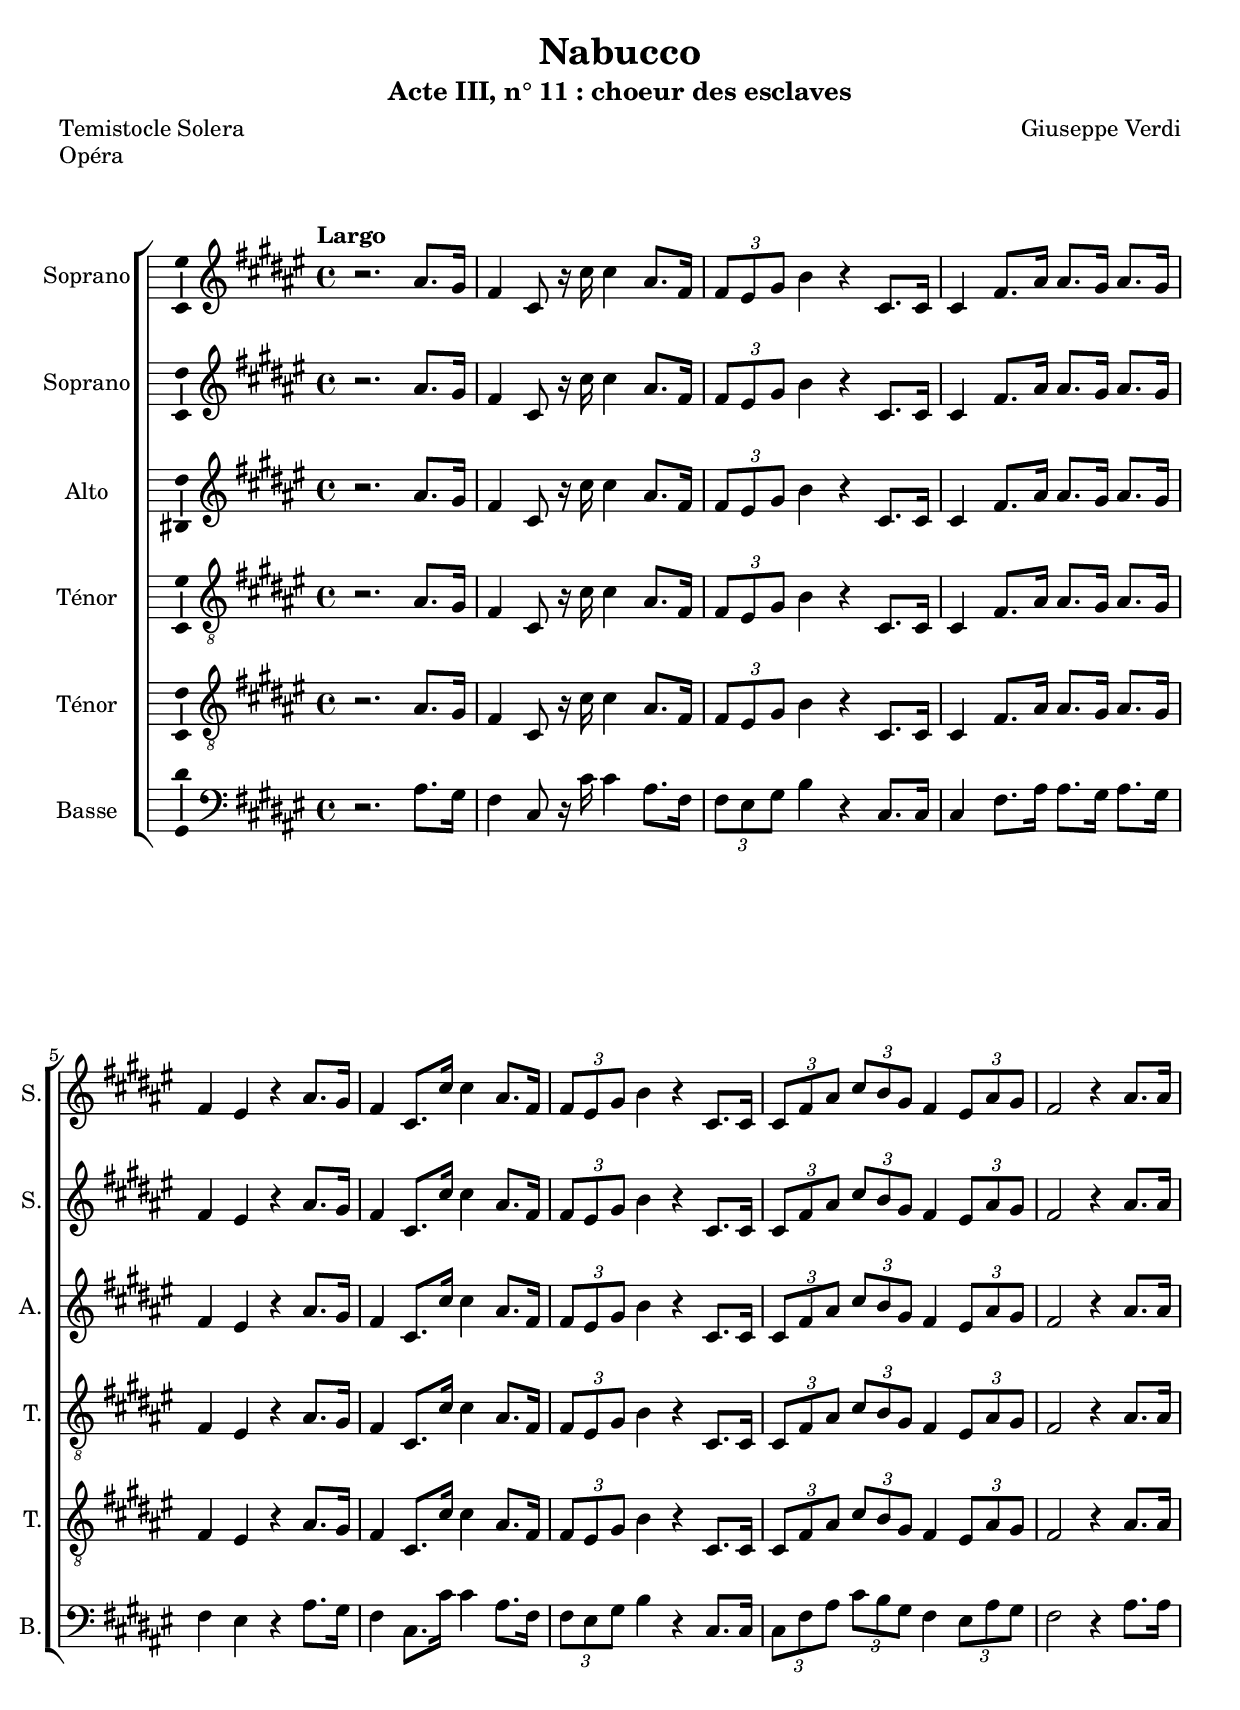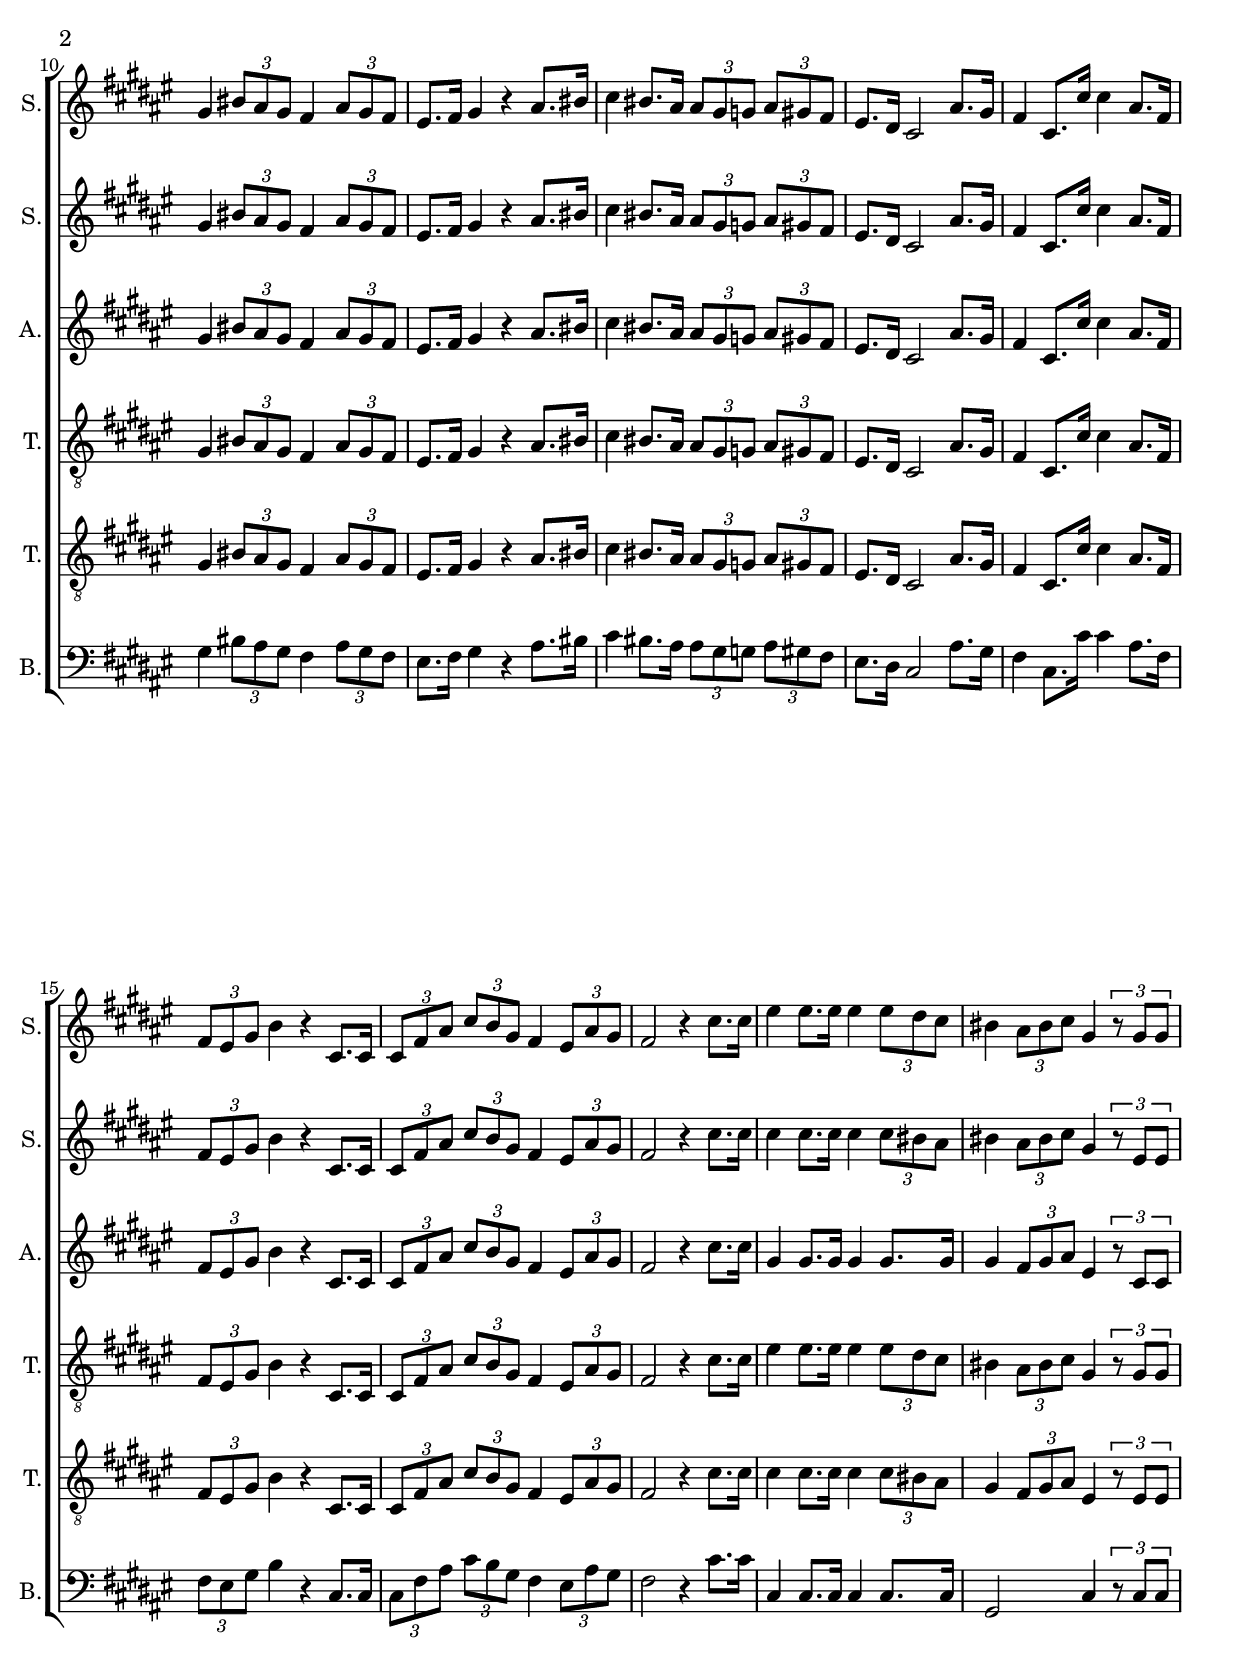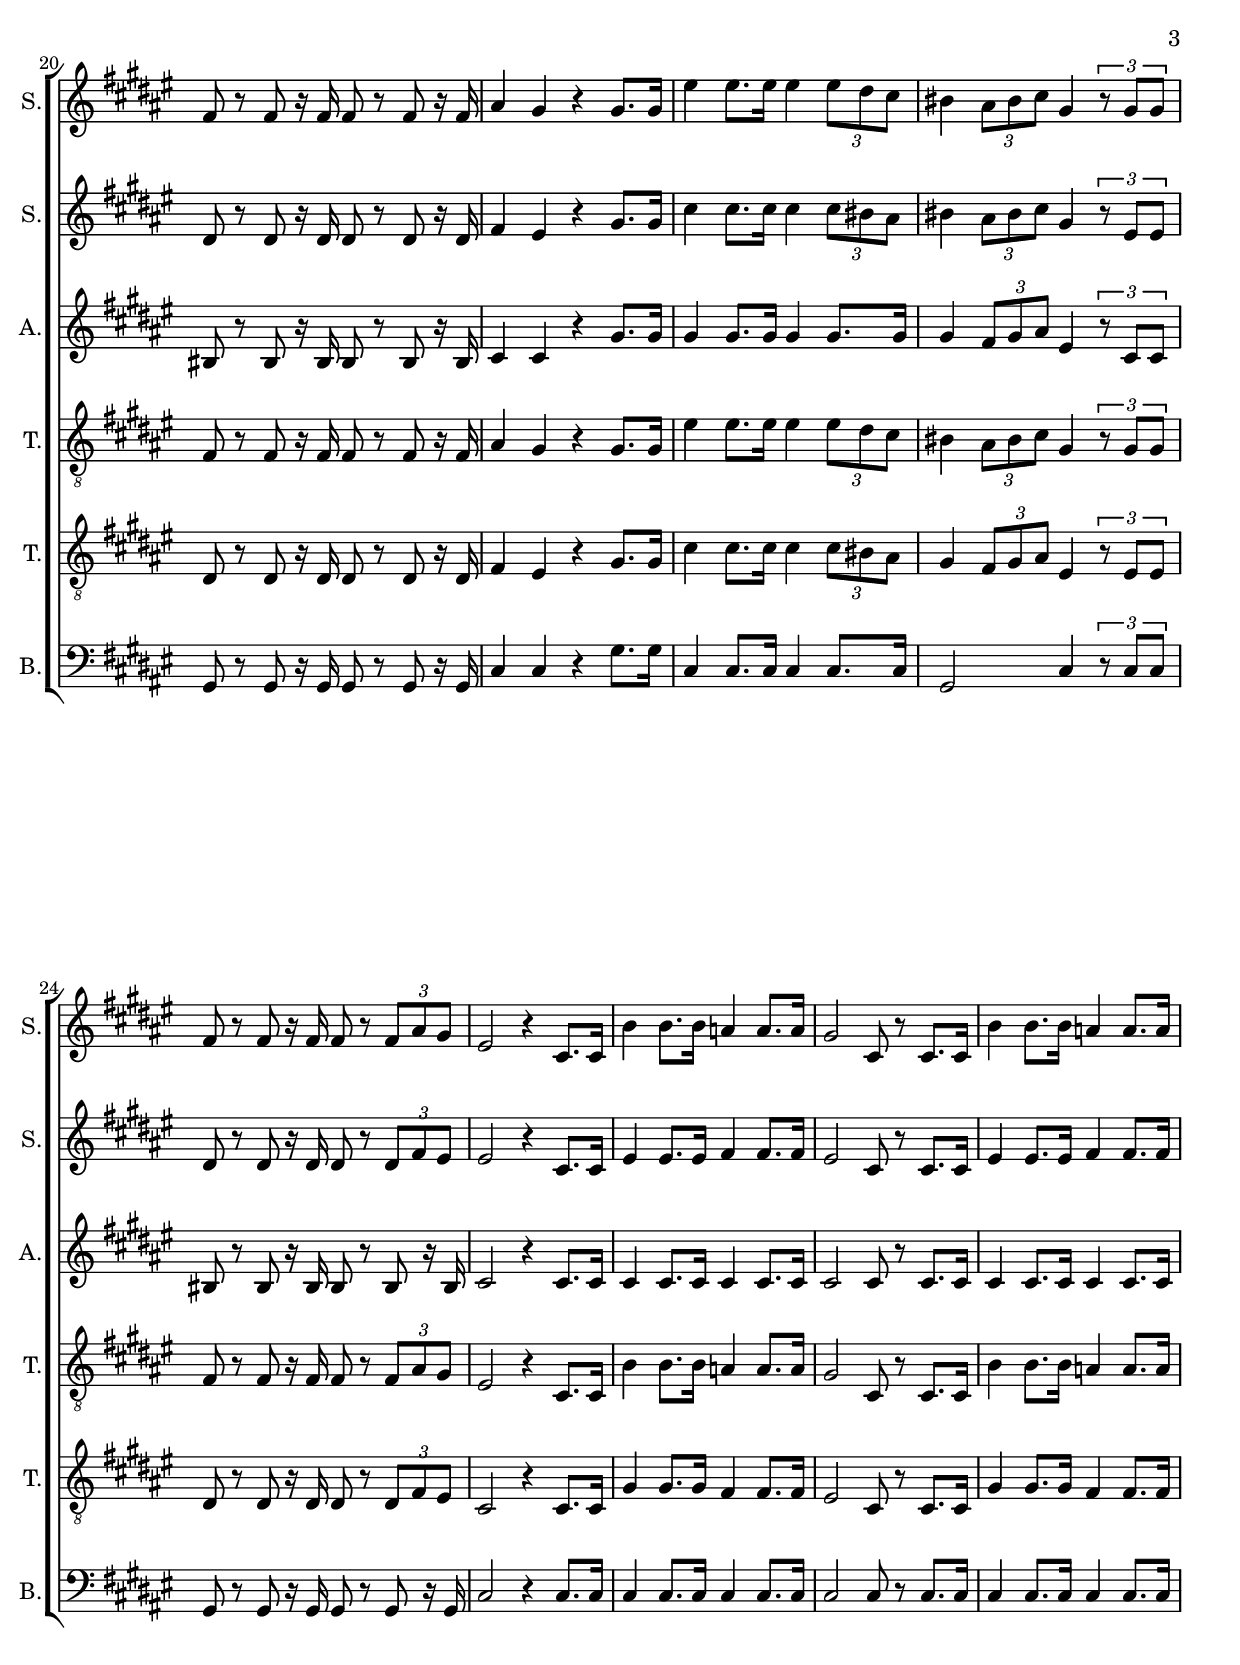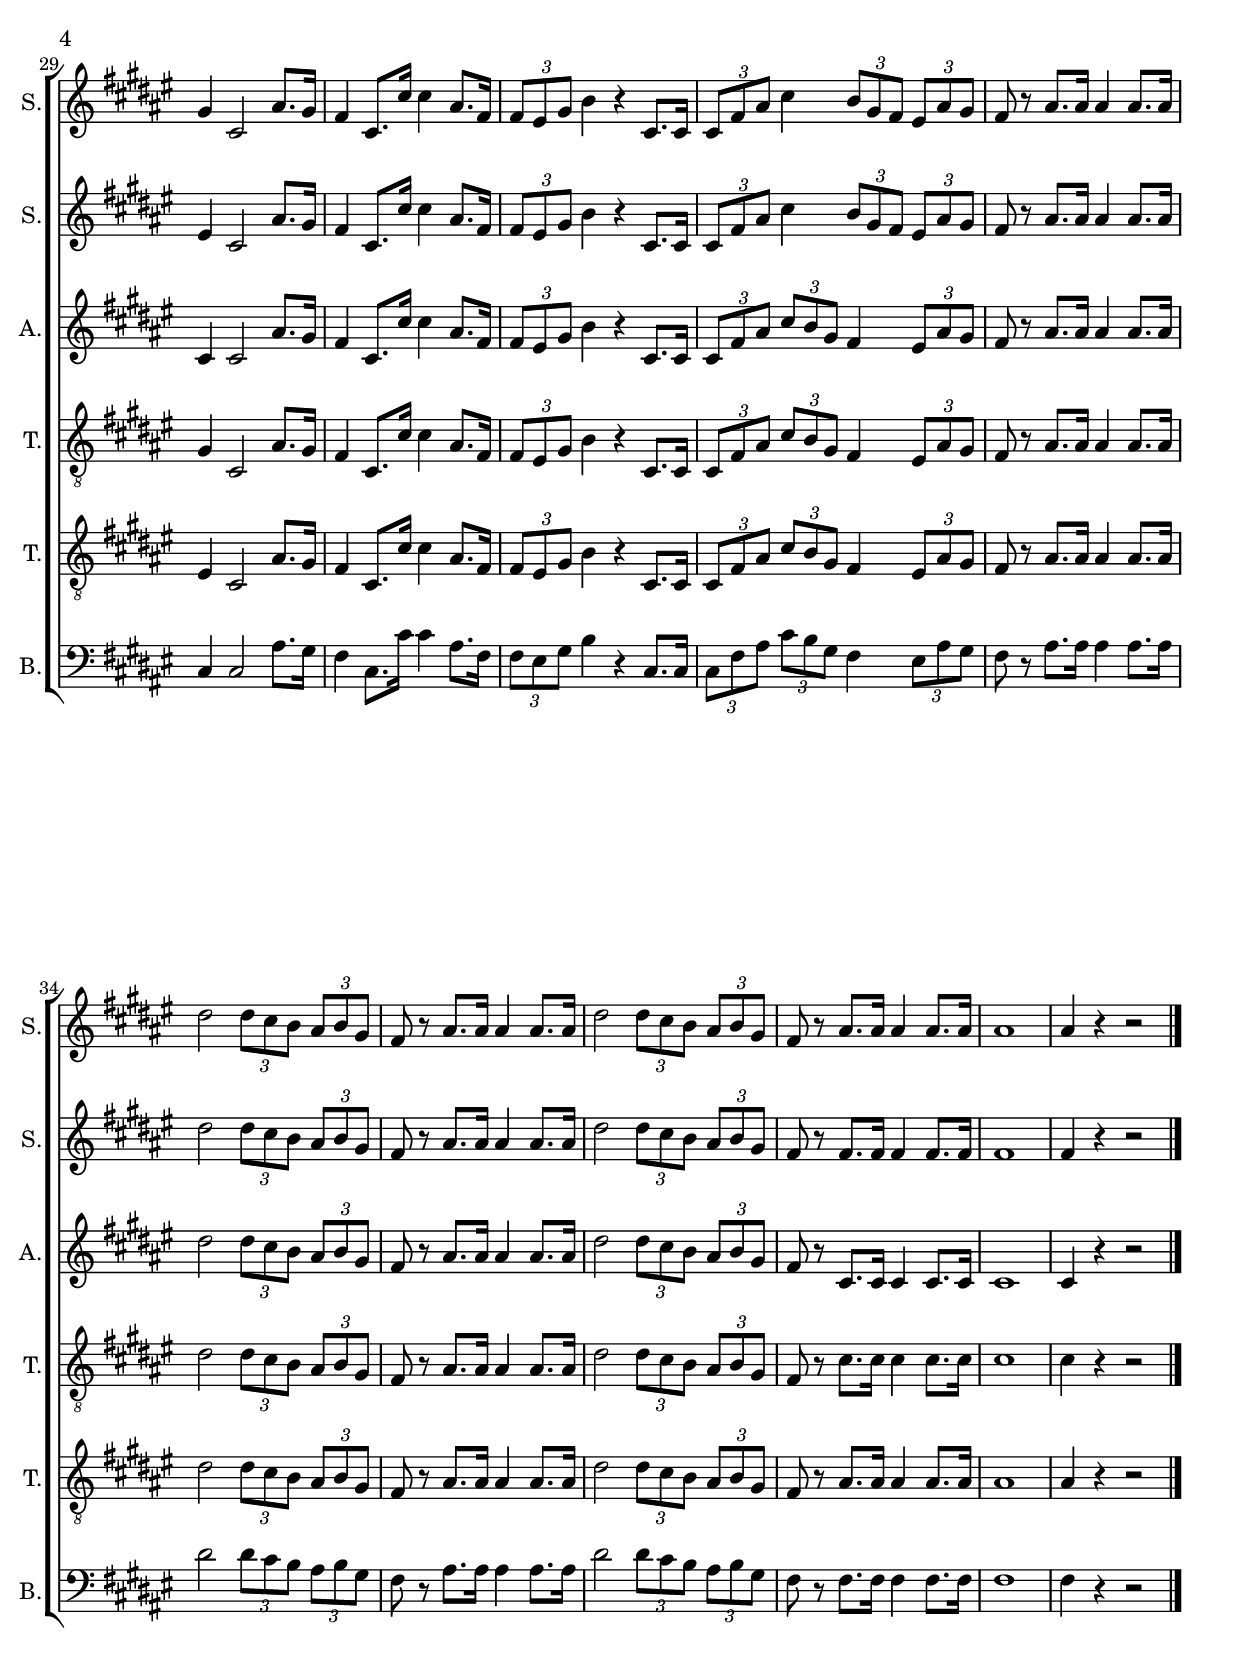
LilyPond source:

\version "2.14.2"
\language "italiano"

\paper {
  system-system-spacing #'padding = #5
}

\header {
  composer = "Giuseppe Verdi"
  poet = "Temistocle Solera"
  title = "Nabucco"
  subtitle = "Acte III, n° 11 : choeur des esclaves"
  piece = "Opéra"
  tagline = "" % no footer
}

global = {
  \key fad \major
  \time 4/4
  \tempo "Largo" 4 = 60
  \set Score.tempoHideNote = ##t % hide tempo marking
}

notesA = {
  r2. lad8. sold16
  | % 2
  fad4 dod8 r16 dod' dod4 lad8. fad16
  | % 3
  \times 2/3 {fad8 mid8 sold8} si4 r4 dod,8. dod16
  | % 4
  dod4 fad8. lad16 lad8. sold16 lad8. sold16
  | % 5
  fad4 mid r4 lad8. sold16
  | % 6
  fad4 dod8. dod'16 dod4 lad8. fad16
  | % 7
  \times 2/3 {fad8 mid8 sold8} si4 r4 dod,8. dod16
  | % 8
  \times 2/3 {dod8 fad8 lad8} \times 2/3 {dod8 si8 sold8} fad4 \times 2/3 {mid8 lad8 sold8}
  | % 9
  fad2 r4 lad8. lad16
  | % 10
  sold4 \times 2/3 {sid8 lad8 sold8} fad4 \times 2/3 {lad8 sold8 fad8}
  | % 11
  mid8. fad16 sold4 r4 lad8. sid16
  | % 12
  dod4 sid8. lad16 \times 2/3 {lad8 sold8 sol8} \times 2/3 {lad sold8 fad8}
  | % 13
  mid8. red16 dod2 lad'8. sold16
  | % 14
  fad4 dod8. dod'16 dod4 lad8. fad16
  | % 15
  \times 2/3 {fad8 mid8 sold8} si4 r4 dod,8. dod16
  | % 16
  \times 2/3 {dod8 fad8 lad8} \times 2/3 {dod8 si8 sold8} fad4 \times 2/3 {mid8 lad8 sold8}
  | % 17
  fad2 r4 dod'8. dod16
  | % 18
  mid4 mid8. mid16 mid4 \times 2/3 {mid8 red8 dod8}
  | % 19
  sid4 \times 2/3 {lad8 sid8 dod8} sold4 \times 2/3 {r8 sold8 sold8}
  | % 20
  fad8 r8 fad r16 fad fad8 r8 fad r16 fad
  | % 21
  lad4 sold r4 sold8. sold16
  | % 22
  mid'4 mid8. mid16 mid4 \times 2/3 {mid8 red8 dod8}
  | % 23
  sid4 \times 2/3 {lad8 sid8 dod8} sold4 \times 2/3 {r8 sold8 sold8}
  | % 24
  fad8 r8 fad r16 fad fad8 r8 \times 2/3 {fad8 lad8 sold8}
  | % 25
  mid2 r4 dod8. dod16
  | % 26
  si'4 si8. si16 la4 la8. la16
  | % 27
  sold2 dod,8 r8 dod8. dod16
  | % 28
  si'4 si8. si16 la4 la8. la16
  | % 29
  sold4 dod,2 lad'8. sold16
  | % 30
  fad4 dod8. dod'16 dod4 lad8. fad16
  | % 31
  \times 2/3 {fad8 mid8 sold8} si4 r4 dod,8. dod16
  | % 32
  \times 2/3 {dod8 fad8 lad8} dod4 \times 2/3 {si8 sold8 fad8} \times 2/3 {mid8 lad8 sold8}
  | % 33
  fad8 r8 lad8. lad16 lad4 lad8. lad16
  | % 34
  red2 \times 2/3 {red8 dod8 si8} \times 2/3 {lad8 si8 sold8}
  | % 35
  fad8 r8 lad8. lad16 lad4 lad8. lad16
  | % 36
  red2 \times 2/3 {red8 dod8 si8} \times 2/3 {lad8 si8 sold8}
  | % 37
  fad8 r8 lad8. lad16 lad4 lad8. lad16
  | % 38
  lad1
  |
  lad4 r4 r2

  \bar "|."
}

notesB = {
  r2. lad8. sold16
  | % 2
  fad4 dod8 r16 dod' dod4 lad8. fad16
  | % 3
  \times 2/3 {fad8 mid8 sold8} si4 r4 dod,8. dod16
  | % 4
  dod4 fad8. lad16 lad8. sold16 lad8. sold16
  | % 5
  fad4 mid r4 lad8. sold16
  | % 6
  fad4 dod8. dod'16 dod4 lad8. fad16
  | % 7
  \times 2/3 {fad8 mid8 sold8} si4 r4 dod,8. dod16
  | % 8
  \times 2/3 {dod8 fad8 lad8} \times 2/3 {dod8 si8 sold8} fad4 \times 2/3 {mid8 lad8 sold8}
  | % 9
  fad2 r4 lad8. lad16
  | % 10
  sold4 \times 2/3 {sid8 lad8 sold8} fad4 \times 2/3 {lad8 sold8 fad8}
  | % 11
  mid8. fad16 sold4 r4 lad8. sid16
  | % 12
  dod4 sid8. lad16 \times 2/3 {lad8 sold8 sol8}  \times 2/3 {lad8 sold8 fad8}
  | % 13
  mid8. red16 dod2 lad'8. sold16
  | % 14
  fad4 dod8. dod'16 dod4 lad8. fad16
  | % 15
  \times 2/3 {fad8 mid8 sold8} si4 r4 dod,8. dod16
  | % 16
  \times 2/3 {dod8 fad8 lad8} \times 2/3 {dod8 si8 sold8} fad4 \times 2/3 {mid8 lad8 sold8}
  | % 17
  fad2 r4 dod'8. dod16
  | % 18
  dod4 dod8. dod16 dod4 \times 2/3 {dod8 sid8 lad8}
  | % 19
  sid4 \times 2/3 {lad8 sid8 dod8} sold4 \times 2/3 {r8 mid8 mid8}
  | % 20
  red8 r8 red r16 red red8 r8 red r16 red
  | % 21
  fad4 mid r4 sold8. sold16
  | % 22
  dod4 dod8. dod16 dod4 \times 2/3 {dod8 sid8 lad8}
  | % 23
  sid4 \times 2/3 {lad8 sid8 dod8} sold4 \times 2/3 {r8 mid8 mid8}
  | % 24
  red8 r8 red r16 red red8 r8 \times 2/3 {red8 fad8 mid8}
  | % 25
  mid2 r4 dod8. dod16
  | % 26
  mid4 mid8. mid16 fad4 fad8. fad16
  | % 27
  mid2 dod8 r8 dod8. dod16
  | % 28
  mid4 mid8. mid16 fad4 fad8. fad16
  | % 29
  mid4 dod2 lad'8. sold16
  | % 30
  fad4 dod8. dod'16 dod4 lad8. fad16
  | % 31
  \times 2/3 {fad8 mid8 sold8} si4 r4 dod,8. dod16
  | % 32
  \times 2/3 {dod8 fad8 lad8} dod4 \times 2/3 {si8 sold8 fad8} \times 2/3 {mid8 lad8 sold8}
  | % 33
  fad8 r8 lad8. lad16 lad4 lad8. lad16
  | % 34
  red2 \times 2/3 {red8 dod8 si8} \times 2/3 {lad8 si8 sold8}
  | % 35
  fad8 r8 lad8. lad16 lad4 lad8. lad16
  | % 36
  red2 \times 2/3 {red8 dod8 si8} \times 2/3 {lad8 si8 sold8}
  | % 37
  fad8 r8 fad8. fad16 fad4 fad8. fad16
  | % 38
  fad1
  |
  fad4 r4 r2

  \bar "|."
}

notesC = {
  r2. lad8. sold16
  | % 2
  fad4 dod8 r16 dod' dod4 lad8. fad16
  | % 3
  \times 2/3 {fad8 mid8 sold8} si4 r4 dod,8. dod16
  | % 4
  dod4 fad8. lad16 lad8. sold16 lad8. sold16
  | % 5
  fad4 mid r4 lad8. sold16
  | % 6
  fad4 dod8. dod'16 dod4 lad8. fad16
  | % 7
  \times 2/3 {fad8 mid8 sold8} si4 r4 dod,8. dod16
  | % 8
  \times 2/3 {dod8 fad8 lad8} \times 2/3 {dod8 si8 sold8} fad4 \times 2/3 {mid8 lad8 sold8}
  | % 9
  fad2 r4 lad8. lad16
  | % 10
  sold4 \times 2/3 {sid8 lad8 sold8} fad4 \times 2/3 {lad8 sold8 fad8}
  | % 11
  mid8. fad16 sold4 r4 lad8. sid16
  | % 12
  dod4 sid8. lad16 \times 2/3 {lad8 sold8 sol8} \times 2/3 {lad sold8 fad8}
  | % 13
  mid8. red16 dod2 lad'8. sold16
  | % 14
  fad4 dod8. dod'16 dod4 lad8. fad16
  | % 15
  \times 2/3 {fad8 mid8 sold8} si4 r4 dod,8. dod16
  | % 16
  \times 2/3 {dod8 fad8 lad8} \times 2/3 {dod8 si8 sold8} fad4 \times 2/3 {mid8 lad8 sold8}
  | % 17
  fad2 r4 dod'8. dod16
  | % 18
  sold4 sold8. sold16 sold4 sold8. sold16
  | % 19
  sold4 \times 2/3 {fad8 sold8 lad8} mid4 \times 2/3 {r8 dod8 dod8}
  | % 20
  sid8 r8 sid r16 sid sid8 r8 sid r16 sid
  | % 21
  dod4 dod r4 sold'8. sold16
  | % 22
  sold4 sold8. sold16 sold4 sold8. sold16
  | % 23
  sold4 \times 2/3 {fad8 sold8 lad8} mid4 \times 2/3 {r8 dod8 dod8}
  | % 24
  sid8 r8 sid r16 sid sid8 r8 sid r16 sid
  | % 25
  dod2 r4 dod8. dod16
  | % 26
  dod4 dod8. dod16 dod4 dod8. dod16
  | % 27
  dod2 dod8 r8 dod8. dod16
  | % 28
  dod4 dod8. dod16 dod4 dod8. dod16
  | % 29
  dod4 dod2 lad'8. sold16
  | % 30
  fad4 dod8. dod'16 dod4 lad8. fad16
  | % 31
  \times 2/3 {fad8 mid8 sold8} si4 r4 dod,8. dod16
  | % 32
  \times 2/3 {dod8 fad8 lad8} \times 2/3 {dod8 si8 sold8} fad4 \times 2/3 {mid8 lad8 sold8}
  | % 33
  fad8 r8 lad8. lad16 lad4 lad8. lad16
  | % 34
  red2 \times 2/3 {red8 dod8 si8} \times 2/3 {lad8 si8 sold8}
  | % 35
  fad8 r8 lad8. lad16 lad4 lad8. lad16
  | % 36
  red2 \times 2/3 {red8 dod8 si8} \times 2/3 {lad8 si8 sold8}
  | % 37
  fad8 r8 dod8. dod16 dod4 dod8. dod16
  | % 38
  dod1
  |
  dod4 r4 r2

  \bar "|."
}

notesD = {
  r2. lad8. sold16
  | % 2
  fad4 dod8 r16 dod' dod4 lad8. fad16
  | % 3
  \times 2/3 {fad8 mid8 sold8} si4 r4 dod,8. dod16
  | % 4
  dod4 fad8. lad16 lad8. sold16 lad8. sold16
  | % 5
  fad4 mid r4 lad8. sold16
  | % 6
  fad4 dod8. dod'16 dod4 lad8. fad16
  | % 7
  \times 2/3 {fad8 mid8 sold8} si4 r4 dod,8. dod16
  | % 8
  \times 2/3 {dod8 fad8 lad8} \times 2/3 {dod8 si8 sold8} fad4 \times 2/3 {mid8 lad8 sold8}
  | % 9
  fad2 r4 lad8. lad16
  | % 10
  sold4 \times 2/3 {sid8 lad8 sold8} fad4 \times 2/3 {lad8 sold8 fad8}
  | % 11
  mid8. fad16 sold4 r4 lad8. sid16
  | % 12
  dod4 sid8. lad16 \times 2/3 {lad8 sold8 sol8} \times 2/3 {lad sold8 fad8}
  | % 13
  mid8. red16 dod2 lad'8. sold16
  | % 14
  fad4 dod8. dod'16 dod4 lad8. fad16
  | % 15
  \times 2/3 {fad8 mid8 sold8} si4 r4 dod,8. dod16
  | % 16
  \times 2/3 {dod8 fad8 lad8} \times 2/3 {dod8 si8 sold8} fad4 \times 2/3 {mid8 lad8 sold8}
  | % 17
  fad2 r4 dod'8. dod16
  | % 18
  mid4 mid8. mid16 mid4 \times 2/3 {mid8 red8 dod8}
  | % 19
  sid4 \times 2/3 {lad8 sid8 dod8} sold4 \times 2/3 {r8 sold8 sold8}
  | % 20
  fad8 r8 fad r16 fad fad8 r8 fad r16 fad
  | % 21
  lad4 sold r4 sold8. sold16
  | % 22
  mid'4 mid8. mid16 mid4 \times 2/3 {mid8 red8 dod8}
  | % 23
  sid4 \times 2/3 {lad8 sid8 dod8} sold4 \times 2/3 {r8 sold8 sold8}
  | % 24
  fad8 r8 fad r16 fad fad8 r8 \times 2/3 {fad8 lad8 sold8}
  | % 25
  mid2 r4 dod8. dod16
  | % 26
  si'4 si8. si16 la4 la8. la16
  | % 27
  sold2 dod,8 r8 dod8. dod16
  | % 28
  si'4 si8. si16 la4 la8. la16
  | % 29
  sold4 dod,2 lad'8. sold16
  | % 30
  fad4 dod8. dod'16 dod4 lad8. fad16
  | % 31
  \times 2/3 {fad8 mid8 sold8} si4 r4 dod,8. dod16
  | % 32
  \times 2/3 {dod8 fad8 lad8} \times 2/3 {dod8 si8 sold8} fad4 \times 2/3 {mid8 lad8 sold8}
  | % 33
  fad8 r8 lad8. lad16 lad4 lad8. lad16
  | % 34
  red2 \times 2/3 {red8 dod8 si8} \times 2/3 {lad8 si8 sold8}
  | % 35
  fad8 r8 lad8. lad16 lad4 lad8. lad16
  | % 36
  red2 \times 2/3 {red8 dod8 si8} \times 2/3 {lad8 si8 sold8}
  | % 37
  fad8 r8 dod'8. dod16 dod4 dod8. dod16
  | % 38
  dod1
  |
  dod4 r4 r2

  \bar "|."
}

notesE = {
  r2. lad8. sold16
  | % 2
  fad4 dod8 r16 dod' dod4 lad8. fad16
  | % 3
  \times 2/3 {fad8 mid8 sold8} si4 r4 dod,8. dod16
  | % 4
  dod4 fad8. lad16 lad8. sold16 lad8. sold16
  | % 5
  fad4 mid r4 lad8. sold16
  | % 6
  fad4 dod8. dod'16 dod4 lad8. fad16
  | % 7
  \times 2/3 {fad8 mid8 sold8} si4 r4 dod,8. dod16
  | % 8
  \times 2/3 {dod8 fad8 lad8} \times 2/3 {dod8 si8 sold8} fad4 \times 2/3 {mid8 lad8 sold8}
  | % 9
  fad2 r4 lad8. lad16
  | % 10
  sold4 \times 2/3 {sid8 lad8 sold8} fad4 \times 2/3 {lad8 sold8 fad8}
  | % 11
  mid8. fad16 sold4 r4 lad8. sid16
  | % 12
  dod4 sid8. lad16 \times 2/3 {lad8 sold8 sol8} \times 2/3 {lad sold8 fad8}
  | % 13
  mid8. red16 dod2 lad'8. sold16
  | % 14
  fad4 dod8. dod'16 dod4 lad8. fad16
  | % 15
  \times 2/3 {fad8 mid8 sold8} si4 r4 dod,8. dod16
  | % 16
  \times 2/3 {dod8 fad8 lad8} \times 2/3 {dod8 si8 sold8} fad4 \times 2/3 {mid8 lad8 sold8}
  | % 17
  fad2 r4 dod'8. dod16
  | % 18
  dod4 dod8. dod16 dod4 \times 2/3 {dod8 sid8 lad8}
  | % 19
  sold4 \times 2/3 {fad8 sold8 lad8} mid4 \times 2/3 {r8 mid8 mid8}
  | % 20
  red8 r8 red r16 red red8 r8 red r16 red
  | % 21
  fad4 mid r4 sold8. sold16
  | % 22
  dod4 dod8. dod16 dod4 \times 2/3 {dod8 sid8 lad8}
  | % 23
  sold4 \times 2/3 {fad8 sold8 lad8} mid4 \times 2/3 {r8 mid8 mid8}
  | % 24
  red8 r8 red r16 red red8 r8 \times 2/3 {red8 fad8 mid8}
  | % 25
  dod2 r4 dod8. dod16
  | % 26
  sold'4 sold8. sold16 fad4 fad8. fad16
  | % 27
  mid2 dod8 r8 dod8. dod16
  | % 28
  sold'4 sold8. sold16 fad4 fad8. fad16
  | % 29
  mid4 dod2 lad'8. sold16
  | % 30
  fad4 dod8. dod'16 dod4 lad8. fad16
  | % 31
  \times 2/3 {fad8 mid8 sold8} si4 r4 dod,8. dod16
  | % 32
  \times 2/3 {dod8 fad8 lad8} \times 2/3 {dod8 si8 sold8} fad4 \times 2/3 {mid8 lad8 sold8}
  | % 33
  fad8 r8 lad8. lad16 lad4 lad8. lad16
  | % 34
  red2 \times 2/3 {red8 dod8 si8} \times 2/3 {lad8 si8 sold8}
  | % 35
  fad8 r8 lad8. lad16 lad4 lad8. lad16
  | % 36
  red2 \times 2/3 {red8 dod8 si8} \times 2/3 {lad8 si8 sold8}
  | % 37
  fad8 r8 lad8. lad16 lad4 lad8. lad16
  | % 38
  lad1
  |
  lad4 r4 r2

  \bar "|."
}

notesF = {
  r2. lad8. sold16
  | % 2
  fad4 dod8 r16 dod' dod4 lad8. fad16
  | % 3
  \times 2/3 {fad8 mid8 sold8} si4 r4 dod,8. dod16
  | % 4
  dod4 fad8. lad16 lad8. sold16 lad8. sold16
  | % 5
  fad4 mid r4 lad8. sold16
  | % 6
  fad4 dod8. dod'16 dod4 lad8. fad16
  | % 7
  \times 2/3 {fad8 mid8 sold8} si4 r4 dod,8. dod16
  | % 8
  \times 2/3 {dod8 fad8 lad8} \times 2/3 {dod8 si8 sold8} fad4 \times 2/3 {mid8 lad8 sold8}
  | % 9
  fad2 r4 lad8. lad16
  | % 10
  sold4 \times 2/3 {sid8 lad8 sold8} fad4 \times 2/3 {lad8 sold8 fad8}
  | % 11
  mid8. fad16 sold4 r4 lad8. sid16
  | % 12
  dod4 sid8. lad16 \times 2/3 {lad8 sold8 sol8} \times 2/3 {lad8 sold8 fad8}
  | % 13
  mid8. red16 dod2 lad'8. sold16
  | % 14
  fad4 dod8. dod'16 dod4 lad8. fad16
  | % 15
  \times 2/3 {fad8 mid8 sold8} si4 r4 dod,8. dod16
  | % 16
  \times 2/3 {dod8 fad8 lad8} \times 2/3 {dod8 si8 sold8} fad4 \times 2/3 {mid8 lad8 sold8}
  | % 17
  fad2 r4 dod'8. dod16
  | % 18
  dod,4 dod8. dod16 dod4 dod8. dod16
  | % 19
  sold2 dod4 \times 2/3 {r8 dod8 dod8}
  | % 20
  sold8 r8 sold r16 sold sold8 r8 sold r16 sold
  | % 21
  dod4 dod r4 sold'8. sold16
  | % 22
  dod,4 dod8. dod16 dod4 dod8. dod16
  | % 23
  sold2 dod4 \times 2/3 {r8 dod8 dod8}
  | % 24
  sold8 r8 sold r16 sold sold8 r8 sold r16 sold
  | % 25
  dod2 r4 dod8. dod16
  | % 26
  dod4 dod8. dod16 dod4 dod8. dod16
  | % 27
  dod2 dod8 r8 dod8. dod16
  | % 28
  dod4 dod8. dod16 dod4 dod8. dod16
  | % 29
  dod4 dod2 lad'8. sold16
  | % 30
  fad4 dod8. dod'16 dod4 lad8. fad16
  | % 31
  \times 2/3 {fad8 mid8 sold8} si4 r4 dod,8. dod16
  | % 32
  \times 2/3 {dod8 fad8 lad8} \times 2/3 {dod8 si8 sold8} fad4 \times 2/3 {mid8 lad8 sold8}
  | % 33
  fad8 r8 lad8. lad16 lad4 lad8. lad16
  | % 34
  red2 \times 2/3 {red8 dod8 si8} \times 2/3 {lad8 si8 sold8}
  | % 35
  fad8 r8 lad8. lad16 lad4 lad8. lad16
  | % 36
  red2 \times 2/3 {red8 dod8 si8} \times 2/3 {lad8 si8 sold8}
  | % 37
  fad8 r8 fad8. fad16 fad4 fad8. fad16
  | % 38
  fad1
  |
  fad4 r4 r2

  \bar "|."
}

lyricsA = \lyricmode {

}

lyricsB = \lyricmode {

}

lyricsC = \lyricmode {

}

lyricsD = \lyricmode {

}

lyricsE = \lyricmode {

}

lyricsF = \lyricmode {

}

\score {
  \new ChoirStaff <<
    \new Staff <<
      \set Staff.midiInstrument = #"choir aahs"
      \new Voice = "Soprano 1" <<
        \global
        \set Staff.instrumentName = #"Soprano"
        \set Staff.shortInstrumentName = #"S."
        \relative do'' {
          \clef treble
          \notesA
        }
        \addlyrics {
          \lyricsA
        }
      >>
    >>
    \new Staff <<
      \set Staff.midiInstrument = #"choir aahs"
      \new Voice = "Soprano 2" <<
        \global
        \set Staff.instrumentName = #"Soprano"
        \set Staff.shortInstrumentName = #"S."
        \relative do'' {
          \clef treble
          \notesB
        }
        \addlyrics {
          \lyricsB
        }
      >>
    >>
    \new Staff <<
      \set Staff.midiInstrument = #"choir aahs"
      \new Voice = "Alto" <<
        \global
        \set Staff.instrumentName = #"Alto"
        \set Staff.shortInstrumentName = #"A."
        \relative la' {
          \clef treble
          \notesC
        }
        \addlyrics {
          \lyricsC
        }
      >>
    >>
    \new Staff <<
      \set Staff.midiInstrument = #"choir aahs"
      \new Voice = "Ténor" <<
        \global
        \set Staff.instrumentName = #"Ténor"
        \set Staff.shortInstrumentName = #"T."
        \relative do' {
          \clef "G_8"
          \notesD
        }
        \addlyrics {
          \lyricsD
        }
      >>
    >>
    \new Staff <<
      \set Staff.midiInstrument = #"choir aahs"
      \new Voice = "Ténor" <<
        \global
        \set Staff.instrumentName = #"Ténor"
        \set Staff.shortInstrumentName = #"T."
        \relative do' {
          \clef "G_8"
          \notesE
        }
        \addlyrics {
          \lyricsE
        }
      >>
    >>
    \new Staff <<
      \set Staff.midiInstrument = #"choir aahs"
      \new Voice = "Basse" <<
        \global
        \set Staff.instrumentName = #"Basse"
        \set Staff.shortInstrumentName = #"B."
        \relative do' {
          \clef bass
          \notesF
        }
        \addlyrics {
          \lyricsF
        }
      >>
    >>
  >>

  \midi { }

  \layout {
    \context {
        \Voice
        \consists Ambitus_engraver % display ambitus
    }
  }
}